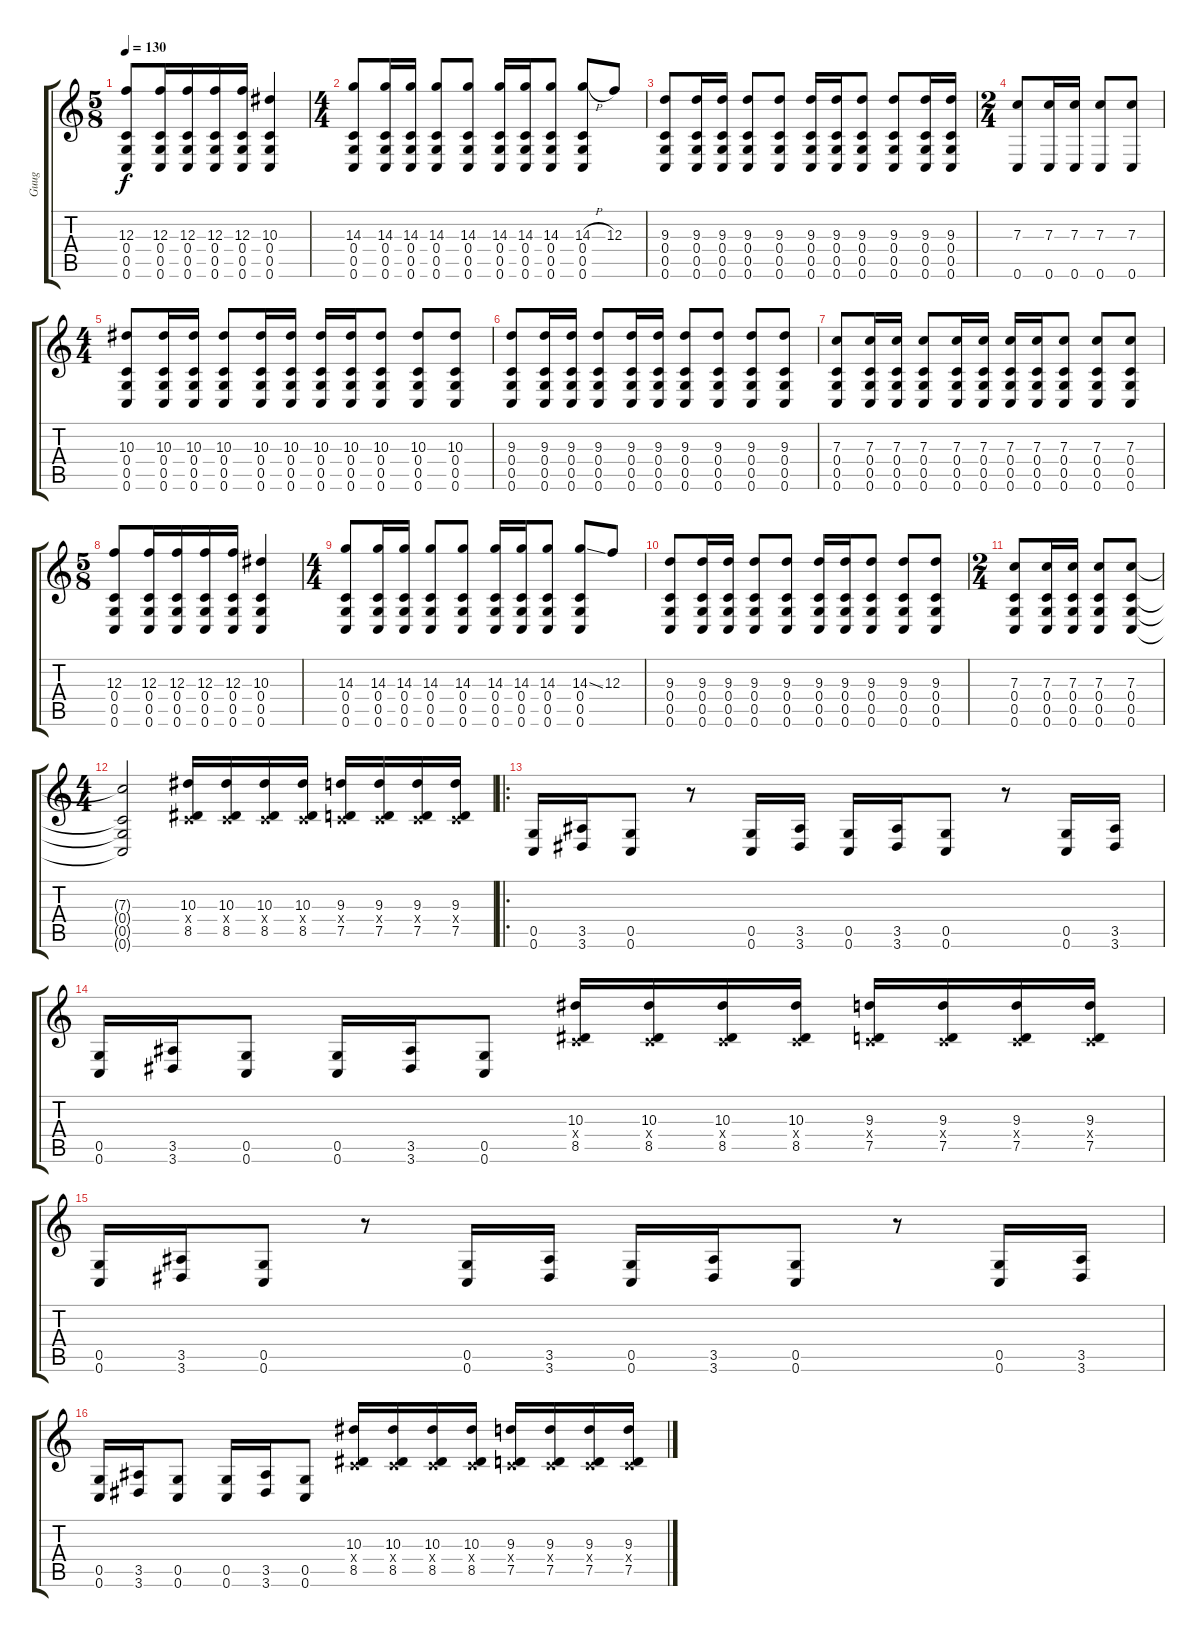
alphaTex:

\track ("Guug" "Guug") {instrument distortionguitar}
\staff {score tabs}
\tuning (D4 A3 F3 C3 G2 C2) {hide}
\ts (5 8)
\tempo 130
\clef g2
\ks c
(12.3 0.4 0.5 0.6).8{dy f} (12.3 0.4 0.5 0.6).16 (12.3 0.4 0.5 0.6).16 (12.3 0.4 0.5 0.6).16 (12.3 0.4 0.5 0.6).16 (10.3 0.4 0.5 0.6).4 |
\ts (4 4)
(14.3 0.4 0.5 0.6).8 (14.3 0.4 0.5 0.6).16 (14.3 0.4 0.5 0.6).16 (14.3 0.4 0.5 0.6).8 (14.3 0.4 0.5 0.6).8 (14.3 0.4 0.5 0.6).16 (14.3 0.4 0.5 0.6).16 (14.3 0.4 0.5 0.6).8 (14.3{h} 0.4 0.5 0.6).8 12.3.8 |
(9.3 0.4 0.5 0.6).8 (9.3 0.4 0.5 0.6).16 (9.3 0.4 0.5 0.6).16 (9.3 0.4 0.5 0.6).8 (9.3 0.4 0.5 0.6).8 (9.3 0.4 0.5 0.6).16 (9.3 0.4 0.5 0.6).16 (9.3 0.4 0.5 0.6).8 (9.3 0.4 0.5 0.6).8 (9.3 0.4 0.5 0.6).16 (9.3 0.4 0.5 0.6).16 |
\ts (2 4)
(7.3 0.6).8 (7.3 0.6).16 (7.3 0.6).16 (7.3 0.6).8 (7.3 0.6).8 |
\ts (4 4)
(10.3 0.4 0.5 0.6).8 (10.3 0.4 0.5 0.6).16 (10.3 0.4 0.5 0.6).16 (10.3 0.4 0.5 0.6).8 (10.3 0.4 0.5 0.6).16 (10.3 0.4 0.5 0.6).16 (10.3 0.4 0.5 0.6).16 (10.3 0.4 0.5 0.6).16 (10.3 0.4 0.5 0.6).8 (10.3 0.4 0.5 0.6).8 (10.3 0.4 0.5 0.6).8 |
(9.3 0.4 0.5 0.6).8 (9.3 0.4 0.5 0.6).16 (9.3 0.4 0.5 0.6).16 (9.3 0.4 0.5 0.6).8 (9.3 0.4 0.5 0.6).16 (9.3 0.4 0.5 0.6).16 (9.3 0.4 0.5 0.6).8 (9.3 0.4 0.5 0.6).8 (9.3 0.4 0.5 0.6).8 (9.3 0.4 0.5 0.6).8 |
(7.3 0.4 0.5 0.6).8 (7.3 0.4 0.5 0.6).16 (7.3 0.4 0.5 0.6).16 (7.3 0.4 0.5 0.6).8 (7.3 0.4 0.5 0.6).16 (7.3 0.4 0.5 0.6).16 (7.3 0.4 0.5 0.6).16 (7.3 0.4 0.5 0.6).16 (7.3 0.4 0.5 0.6).8 (7.3 0.4 0.5 0.6).8 (7.3 0.4 0.5 0.6).8 |
\ts (5 8)
(12.3 0.4 0.5 0.6).8 (12.3 0.4 0.5 0.6).16 (12.3 0.4 0.5 0.6).16 (12.3 0.4 0.5 0.6).16 (12.3 0.4 0.5 0.6).16 (10.3 0.4 0.5 0.6).4 |
\ts (4 4)
(14.3 0.4 0.5 0.6).8 (14.3 0.4 0.5 0.6).16 (14.3 0.4 0.5 0.6).16 (14.3 0.4 0.5 0.6).8 (14.3 0.4 0.5 0.6).8 (14.3 0.4 0.5 0.6).16 (14.3 0.4 0.5 0.6).16 (14.3 0.4 0.5 0.6).8 (14.3{ss} 0.4 0.5 0.6).8 12.3.8 |
(9.3 0.4 0.5 0.6).8 (9.3 0.4 0.5 0.6).16 (9.3 0.4 0.5 0.6).16 (9.3 0.4 0.5 0.6).8 (9.3 0.4 0.5 0.6).8 (9.3 0.4 0.5 0.6).16 (9.3 0.4 0.5 0.6).16 (9.3 0.4 0.5 0.6).8 (9.3 0.4 0.5 0.6).8 (9.3 0.4 0.5 0.6).8 |
\ts (2 4)
(7.3 0.4 0.5 0.6).8 (7.3 0.4 0.5 0.6).16 (7.3 0.4 0.5 0.6).16 (7.3 0.4 0.5 0.6).8 (7.3 0.4 0.5 0.6).8 |
\ts (4 4)
(7.3{t} 0.4{t} 0.5{t} 0.6{t}).2 (10.3 0.4{x} 8.5).16 (10.3 0.4{x} 8.5).16 (10.3 0.4{x} 8.5).16 (10.3 0.4{x} 8.5).16 (9.3 0.4{x} 7.5).16 (9.3 0.4{x} 7.5).16 (9.3 0.4{x} 7.5).16 (9.3 0.4{x} 7.5).16 |
\ro
(0.5 0.6).16 (3.5 3.6).16 (0.5 0.6).8 r.8 (0.5 0.6).16 (3.5 3.6).16 (0.5 0.6).16 (3.5 3.6).16 (0.5 0.6).8 r.8 (0.5 0.6).16 (3.5 3.6).16 |
(0.5 0.6).16 (3.5 3.6).16 (0.5 0.6).8 (0.5 0.6).16 (3.5 3.6).16 (0.5 0.6).8 (10.3 0.4{x} 8.5).16 (10.3 0.4{x} 8.5).16 (10.3 0.4{x} 8.5).16 (10.3 0.4{x} 8.5).16 (9.3 0.4{x} 7.5).16 (9.3 0.4{x} 7.5).16 (9.3 0.4{x} 7.5).16 (9.3 0.4{x} 7.5).16 |
(0.5 0.6).16 (3.5 3.6).16 (0.5 0.6).8 r.8 (0.5 0.6).16 (3.5 3.6).16 (0.5 0.6).16 (3.5 3.6).16 (0.5 0.6).8 r.8 (0.5 0.6).16 (3.5 3.6).16 |
(0.5 0.6).16 (3.5 3.6).16 (0.5 0.6).8 (0.5 0.6).16 (3.5 3.6).16 (0.5 0.6).8 (10.3 0.4{x} 8.5).16 (10.3 0.4{x} 8.5).16 (10.3 0.4{x} 8.5).16 (10.3 0.4{x} 8.5).16 (9.3 0.4{x} 7.5).16 (9.3 0.4{x} 7.5).16 (9.3 0.4{x} 7.5).16 (9.3 0.4{x} 7.5).16
